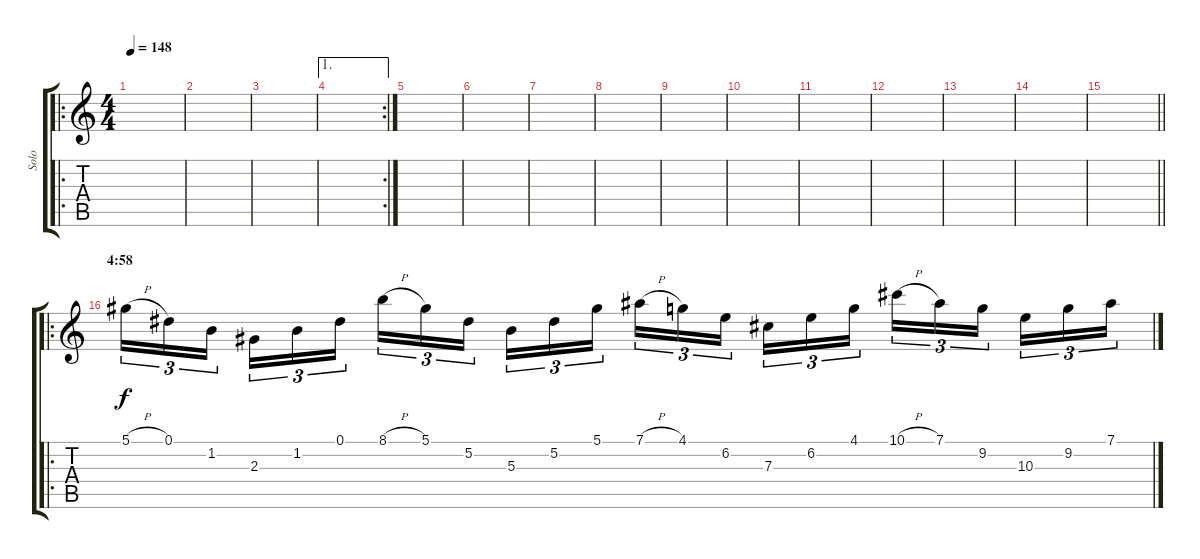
\track ("Solo" "Solo") {instrument overdrivenguitar}
\staff {score tabs}
\tuning (Eb4 Bb3 Gb3 Db3 Ab2 Eb2) {hide}
\ro
\ts (4 4)
\tempo 148
\clef g2
\ks c
|
|
|
\ae 1
\rc 2
|
|
|
|
|
|
|
|
|
|
|
\barLineRight lightlight
|
\ro
\section ("" "4:58")
5.1{h}.16{tu (3 2) volume 16} 0.1.16{tu (3 2)} 1.2.16{tu (3 2) beam splitsecondary} 2.3.16{tu (3 2)} 1.2.16{tu (3 2)} 0.1.16{tu (3 2)} 8.1{h}.16{tu (3 2)} 5.1.16{tu (3 2)} 5.2.16{tu (3 2) beam splitsecondary} 5.3.16{tu (3 2)} 5.2.16{tu (3 2)} 5.1.16{tu (3 2)} 7.1{h}.16{tu (3 2)} 4.1.16{tu (3 2)} 6.2.16{tu (3 2) beam splitsecondary} 7.3.16{tu (3 2)} 6.2.16{tu (3 2)} 4.1.16{tu (3 2)} 10.1{h}.16{tu (3 2)} 7.1.16{tu (3 2)} 9.2.16{tu (3 2) beam splitsecondary} 10.3.16{tu (3 2)} 9.2.16{tu (3 2)} 7.1.16{tu (3 2)}
